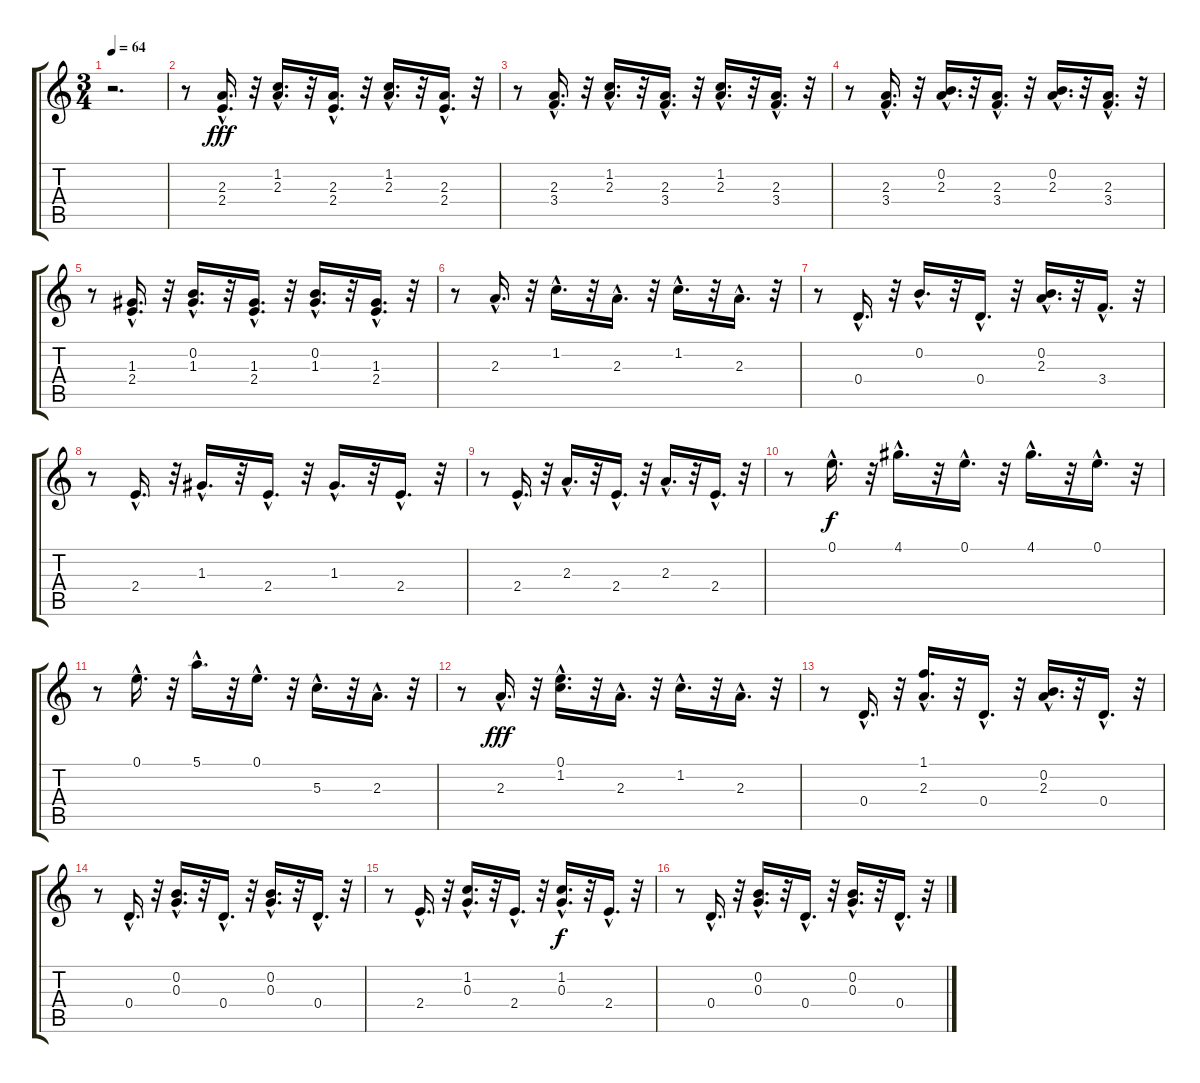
\track "" {instrument acousticguitarnylon}
\staff {score tabs}
\tuning (E4 B3 G3 D3 A2 E2) {hide}
\ts (3 4)
\tempo 64
\clef g2
\ks c
r.2{d dy fff instrument acousticguitarnylon} |
r.8 (2.3{hac} 2.4{hac}).16{d} r.32 (1.2{hac} 2.3{hac}).16{d} r.32 (2.3{hac} 2.4{hac}).16{d} r.32 (1.2{hac} 2.3{hac}).16{d} r.32 (2.3{hac} 2.4{hac}).16{d} r.32 |
r.8 (2.3{hac} 3.4{hac}).16{d} r.32 (1.2{hac} 2.3{hac}).16{d} r.32 (2.3{hac} 3.4{hac}).16{d} r.32 (1.2{hac} 2.3{hac}).16{d} r.32 (2.3{hac} 3.4{hac}).16{d} r.32 |
r.8 (2.3{hac} 3.4{hac}).16{d} r.32 (0.2{hac} 2.3{hac}).16{d} r.32 (2.3{hac} 3.4{hac}).16{d} r.32 (0.2{hac} 2.3{hac}).16{d} r.32 (2.3{hac} 3.4{hac}).16{d} r.32 |
r.8 (1.3{hac} 2.4{hac}).16{d} r.32 (0.2{hac} 1.3{hac}).16{d} r.32 (1.3{hac} 2.4{hac}).16{d} r.32 (0.2{hac} 1.3{hac}).16{d} r.32 (1.3{hac} 2.4{hac}).16{d} r.32 |
r.8 2.3{hac}.16{d} r.32 1.2{hac}.16{d} r.32 2.3{hac}.16{d} r.32 1.2{hac}.16{d} r.32 2.3{hac}.16{d} r.32 |
r.8 0.4{hac}.16{d} r.32 0.2{hac}.16{d} r.32 0.4{hac}.16{d} r.32 (0.2{hac} 2.3{hac}).16{d} r.32 3.4{hac}.16{d} r.32 |
r.8 2.4{hac}.16{d} r.32 1.3{hac}.16{d} r.32 2.4{hac}.16{d} r.32 1.3{hac}.16{d} r.32 2.4{hac}.16{d} r.32 |
r.8 2.4{hac}.16{d} r.32 2.3{hac}.16{d} r.32 2.4{hac}.16{d} r.32 2.3{hac}.16{d} r.32 2.4{hac}.16{d} r.32 |
r.8 0.1{hac}.16{d dy f} r.32 4.1{hac}.16{d} r.32 0.1{hac}.16{d} r.32 4.1{hac}.16{d} r.32 0.1{hac}.16{d} r.32 |
r.8 0.1{hac}.16{d} r.32 5.1{hac}.16{d} r.32 0.1{hac}.16{d} r.32 5.3{hac}.16{d} r.32 2.3{hac}.16{d} r.32 |
r.8 2.3{hac}.16{d dy fff} r.32 (0.1{hac} 1.2{hac}).16{d} r.32 2.3{hac}.16{d} r.32 1.2{hac}.16{d} r.32 2.3{hac}.16{d} r.32 |
r.8 0.4{hac}.16{d} r.32 (1.1{hac} 2.3{hac}).16{d} r.32 0.4{hac}.16{d} r.32 (0.2{hac} 2.3{hac}).16{d} r.32 0.4{hac}.16{d} r.32 |
r.8 0.4{hac}.16{d} r.32 (0.2{hac} 0.3{hac}).16{d} r.32 0.4{hac}.16{d} r.32 (0.2{hac} 0.3{hac}).16{d} r.32 0.4{hac}.16{d} r.32 |
r.8 2.4{hac}.16{d} r.32 (1.2{hac} 0.3{hac}).16{d} r.32 2.4{hac}.16{d} r.32 (1.2{hac} 0.3{hac}).16{d dy f} r.32 2.4{hac}.16{d} r.32 |
r.8 0.4{hac}.16{d} r.32 (0.2{hac} 0.3{hac}).16{d} r.32 0.4{hac}.16{d} r.32 (0.2{hac} 0.3{hac}).16{d} r.32 0.4{hac}.16{d} r.32
